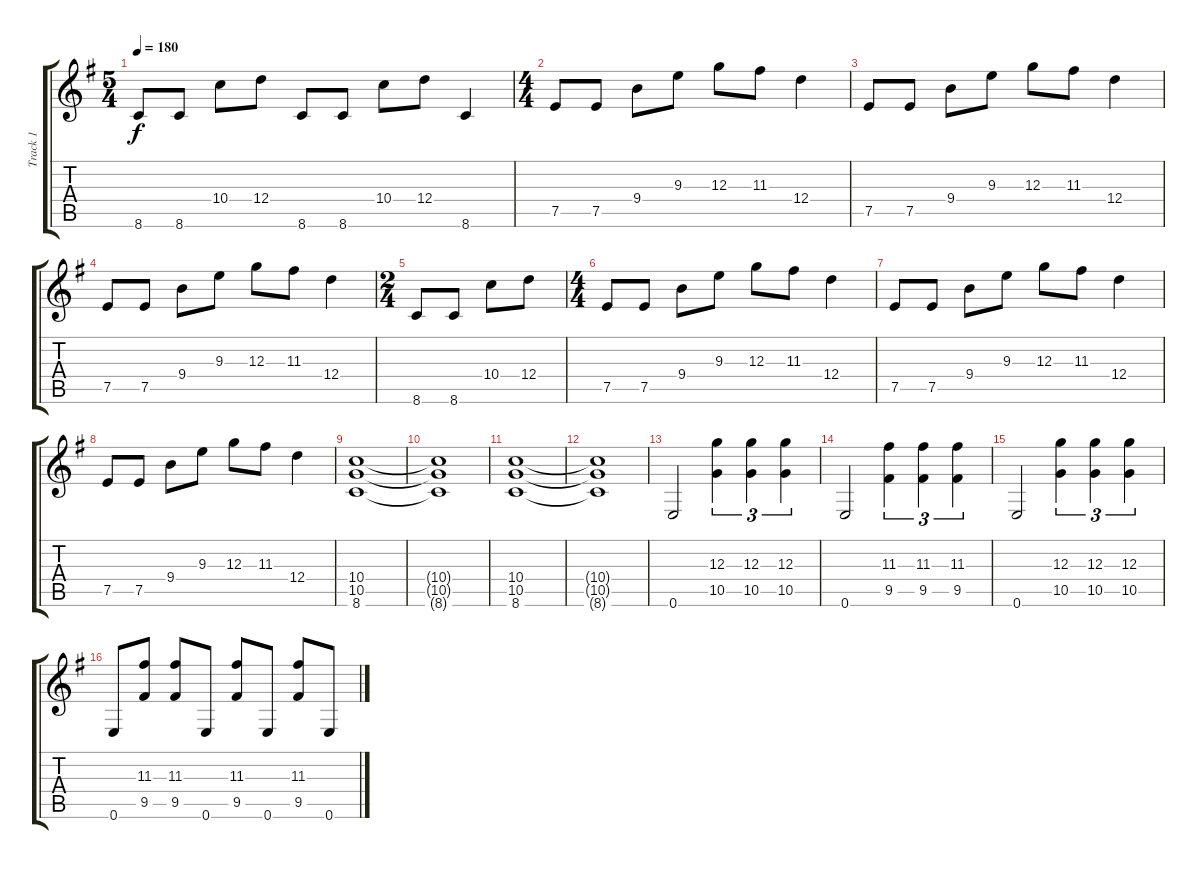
\track ("Track 1" "Track 1") {instrument overdrivenguitar}
\staff {score tabs}
\tuning (E4 B3 G3 D3 A2 E2) {hide}
\ts (5 4)
\tempo 180
\clef g2
\ks g
8.6.8{dy f} 8.6.8 10.4.8 12.4.8 8.6.8 8.6.8 10.4.8 12.4.8 8.6.4 |
\ts (4 4)
7.5.8 7.5.8 9.4.8 9.3.8 12.3.8 11.3.8 12.4.4 |
7.5.8 7.5.8 9.4.8 9.3.8 12.3.8 11.3.8 12.4.4 |
7.5.8 7.5.8 9.4.8 9.3.8 12.3.8 11.3.8 12.4.4 |
\ts (2 4)
8.6.8 8.6.8 10.4.8 12.4.8 |
\ts (4 4)
7.5.8 7.5.8 9.4.8 9.3.8 12.3.8 11.3.8 12.4.4 |
7.5.8 7.5.8 9.4.8 9.3.8 12.3.8 11.3.8 12.4.4 |
7.5.8 7.5.8 9.4.8 9.3.8 12.3.8 11.3.8 12.4.4 |
(10.4 10.5 8.6).1 |
(10.4{t} 10.5{t} 8.6{t}).1 |
(10.4 10.5 8.6).1 |
(10.4{t} 10.5{t} 8.6{t}).1 |
0.6.2 (12.3 10.5).4{tu (3 2)} (12.3 10.5).4{tu (3 2)} (12.3 10.5).4{tu (3 2)} |
0.6.2 (11.3 9.5).4{tu (3 2)} (11.3 9.5).4{tu (3 2)} (11.3 9.5).4{tu (3 2)} |
0.6.2 (12.3 10.5).4{tu (3 2)} (12.3 10.5).4{tu (3 2)} (12.3 10.5).4{tu (3 2)} |
0.6.8 (11.3 9.5).8 (11.3 9.5).8 0.6.8 (11.3 9.5).8 0.6.8 (11.3 9.5).8 0.6.8
